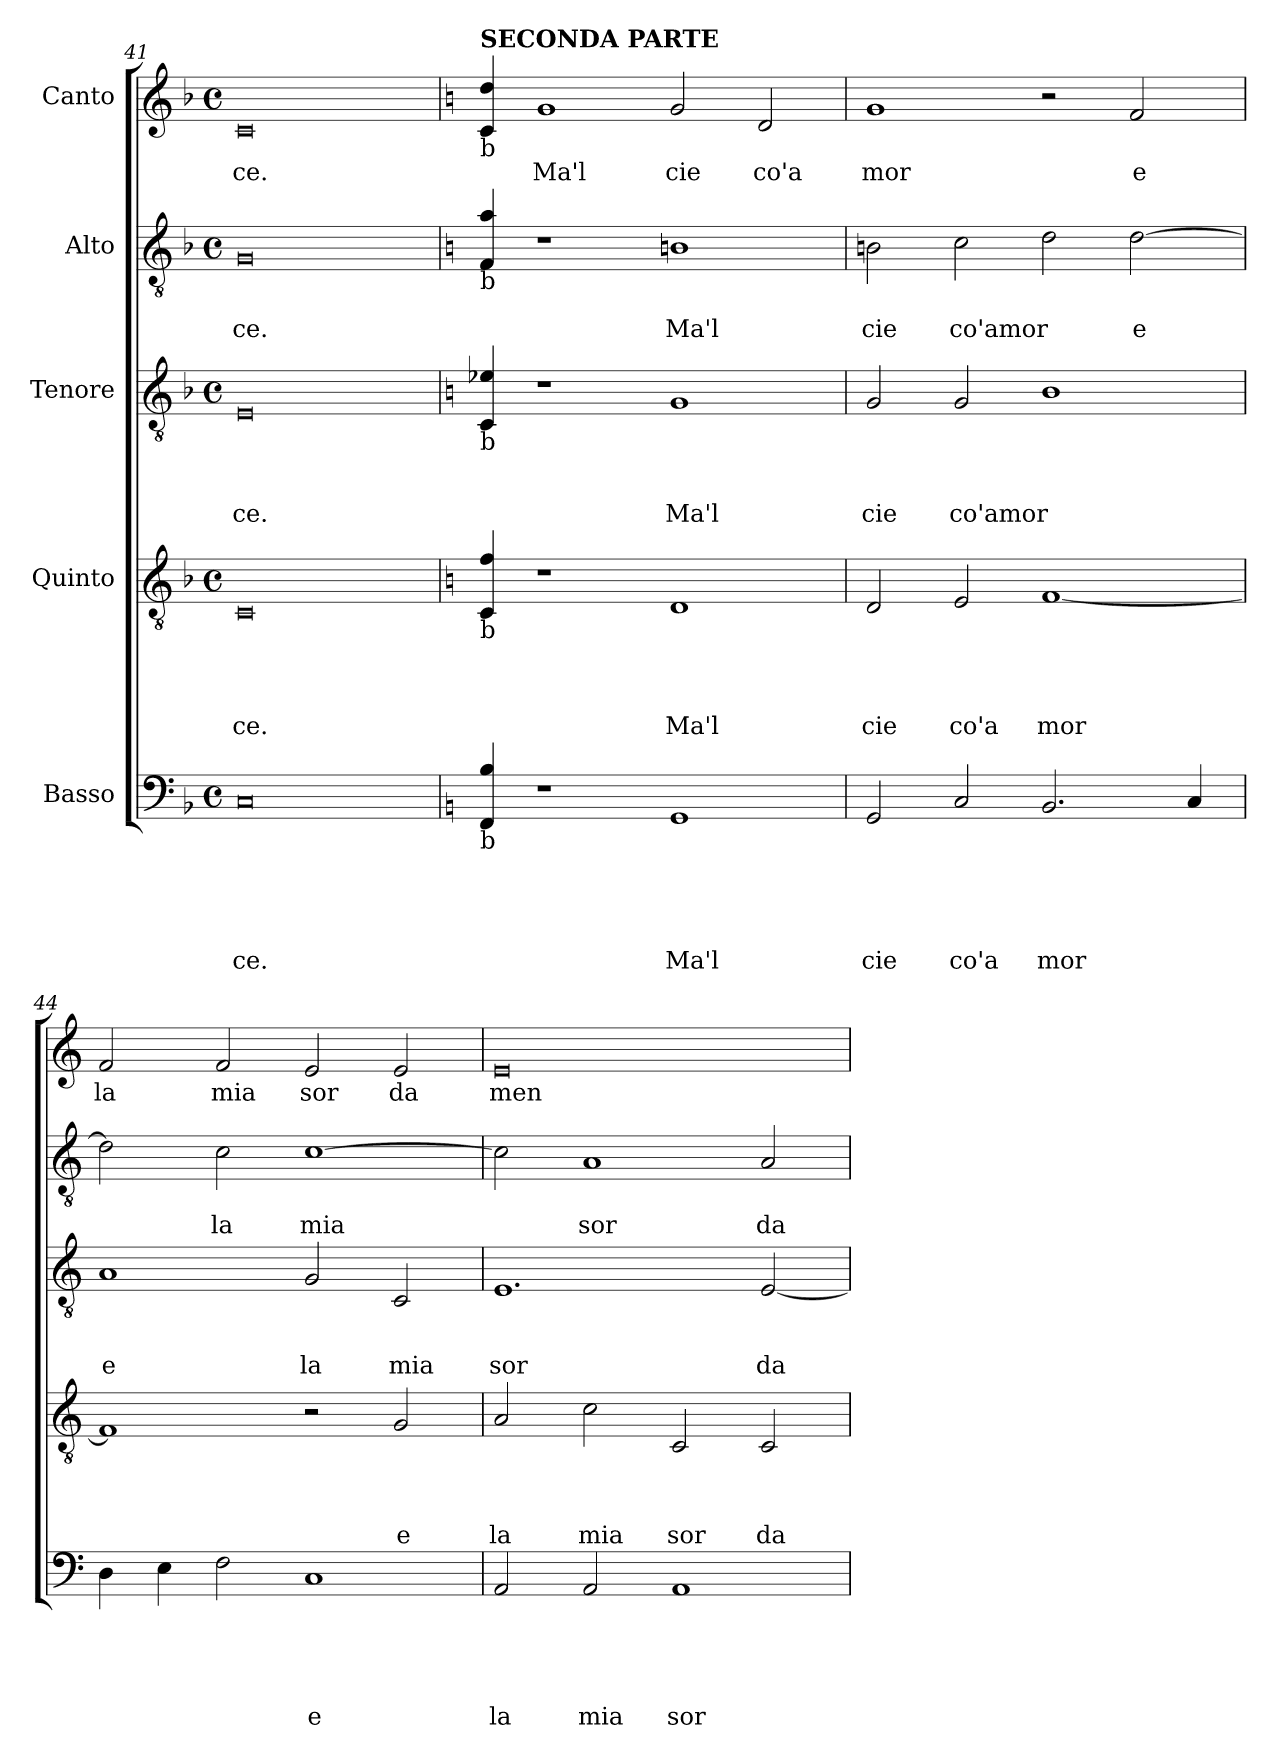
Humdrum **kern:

**kern	**text	**text	**text	**text	**text	**kern	**text	**text	**text	**text	**kern	**text	**text	**text	**kern	**text	**text	**kern	**text
*part5	*part5	*part5	*part5	*part5	*part5	*part4	*part4	*part4	*part4	*part4	*part3	*part3	*part3	*part3	*part2	*part2	*part2	*part1	*part1
*staff5	*staff5	*staff5	*staff5	*staff5	*staff5	*staff4	*staff4	*staff4	*staff4	*staff4	*staff3	*staff3	*staff3	*staff3	*staff2	*staff2	*staff2	*staff1	*staff1
*I"Basso	*	*	*	*	*	*I"Quinto	*	*	*	*	*I"Tenore	*	*	*	*I"Alto	*	*	*I"Canto	*
*clefF4	*	*	*	*	*	*clefGv2	*	*	*	*	*clefGv2	*	*	*	*clefGv2	*	*	*clefG2	*
*k[b-]	*	*	*	*	*	*k[b-]	*	*	*	*	*k[b-]	*	*	*	*k[b-]	*	*	*k[b-]	*
*F:	*	*	*	*	*	*F:	*	*	*	*	*F:	*	*	*	*F:	*	*	*F:	*
*M4/4	*	*	*	*	*	*M4/4	*	*	*	*	*M4/4	*	*	*	*M4/4	*	*	*M4/4	*
*met(c)	*	*	*	*	*	*met(c)	*	*	*	*	*met(c)	*	*	*	*met(c)	*	*	*met(c)	*
=41	=41	=41	=41	=41	=41	=41	=41	=41	=41	=41	=41	=41	=41	=41	=41	=41	=41	=41	=41
!	!	!	!	!	!LO:LY:b	!	!	!	!	!LO:LY:b	!	!	!	!LO:LY:b	!	!	!LO:LY:b	!	!LO:LY:b
0C	.	.	.	.	ce.	0C	.	.	.	-ce.	0E	.	.	ce.	0G	.	-ce.	0c	ce.
!!LO:LB:g=z
=42!	=42!	=42!	=42!	=42!	=42!	=42!	=42!	=42!	=42!	=42!	=42!	=42!	=42!	=42!	=42!	=42!	=42!	=42!	=42!
*k[]	*	*	*	*	*	*k[]	*	*	*	*	*k[]	*	*	*	*k[]	*	*	*k[]	*
*C:	*	*	*	*	*	*C:	*	*	*	*	*C:	*	*	*	*C:	*	*	*C:	*
!	!	!	!	!	!	!	!	!	!	!	!	!	!	!	!	!	!	!LO:TX:a:B:t=SECONDA PARTE	!
!	!	!	!	!	!	!	!	!	!	!	!	!	!	!	!	!	!	!LO:TX:b:t=b	!
!	!	!	!	!	!	!	!	!	!	!	!	!	!	!	!LO:TX:b:t=b	!	!	!	!
!	!	!	!	!	!	!	!	!	!	!	!LO:TX:b:t=b	!	!	!	!	!	!	!	!
!	!	!	!	!	!	!LO:TX:b:t=b	!	!	!	!	!	!	!	!	!	!	!	!	!
!LO:TX:b:t=b	!	!	!	!	!	!	!	!	!	!	!	!	!	!	!	!	!	!	!
4FF/ 4B/	.	.	.	.	.	4C/ 4f/	.	.	.	.	4C/ 4e-X/	.	.	.	4F/ 4a/	.	.	4c/ 4dd/	.
!	!	!	!	!	!	!	!	!	!	!	!	!	!	!	!	!	!	!	!LO:LY:b
1r	.	.	.	.	.	1r	.	.	.	.	1r	.	.	.	1r	.	.	1g	Ma'l
!	!	!	!	!	!LO:LY:b	!	!	!	!	!LO:LY:b	!	!	!	!LO:LY:b	!	!	!LO:LY:b	!	!LO:LY:b
1GG	.	.	.	.	Ma'l	1D	.	.	.	Ma'l	1G	.	.	Ma'l	1Bn	.	Ma'l	2g/	cie
!	!	!	!	!	!	!	!	!	!	!	!	!	!	!	!	!	!	!	!LO:LY:b
.	.	.	.	.	.	.	.	.	.	.	.	.	.	.	.	.	.	2d/	co'a
=43	=43	=43	=43	=43	=43	=43	=43	=43	=43	=43	=43	=43	=43	=43	=43	=43	=43	=43	=43
!	!	!	!	!	!LO:LY:b	!	!	!	!	!LO:LY:b	!	!	!	!LO:LY:b	!	!	!LO:LY:b	!	!LO:LY:b
2GG/	.	.	.	.	cie	2D/	.	.	.	cie	2G/	.	.	cie	2Bn\	.	cie	1g	mor
!	!	!	!	!	!LO:LY:b	!	!	!	!	!LO:LY:b	!	!	!	!LO:LY:b	!	!	!LO:LY:b	!	!
2C/	.	.	.	.	co'a	2E/	.	.	.	co'a	2G/	.	.	co'amor	2c\	.	co'amor	.	.
!	!	!	!	!	!LO:LY:b	!	!	!	!	!LO:LY:b	!	!	!	!	!	!	!	!	!
2.BB/	.	.	.	.	mor	[<1F	.	.	.	mor	1B	.	.	.	2d\	.	.	2r	.
!	!	!	!	!	!	!	!	!	!	!	!	!	!	!	!	!	!LO:LY:b	!	!LO:LY:b
.	.	.	.	.	.	.	.	.	.	.	.	.	.	.	[>2d\	.	e	2f/	e
4C/	.	.	.	.	.	.	.	.	.	.	.	.	.	.	.	.	.	.	.
=44	=44	=44	=44	=44	=44	=44	=44	=44	=44	=44	=44	=44	=44	=44	=44	=44	=44	=44	=44
!	!	!	!	!	!	!	!	!	!	!	!	!	!	!LO:LY:b	!	!	!	!	!LO:LY:b
4D\	.	.	.	.	.	1F]	.	.	.	.	1A	.	.	e	2d\]	.	.	2f/	la
4E\	.	.	.	.	.	.	.	.	.	.	.	.	.	.	.	.	.	.	.
!	!	!	!	!	!	!	!	!	!	!	!	!	!	!	!	!	!LO:LY:b	!	!LO:LY:b
2F\	.	.	.	.	.	.	.	.	.	.	.	.	.	.	2c\	.	la	2f/	mia
!	!	!	!	!	!LO:LY:b	!	!	!	!	!	!	!	!	!LO:LY:b	!	!	!LO:LY:b	!	!LO:LY:b
1C	.	.	.	.	e	2r	.	.	.	.	2G/	.	.	la	[>1c	.	mia	2e/	sor
!	!	!	!	!	!	!	!	!	!	!LO:LY:b	!	!	!	!LO:LY:b	!	!	!	!	!LO:LY:b
.	.	.	.	.	.	2G/	.	.	.	e	2C/	.	.	mia	.	.	.	2e/	da
=45	=45	=45	=45	=45	=45	=45	=45	=45	=45	=45	=45	=45	=45	=45	=45	=45	=45	=45	=45
!	!	!	!	!	!LO:LY:b	!	!	!	!	!LO:LY:b	!	!	!	!LO:LY:b	!	!	!	!	!LO:LY:b
2AA/	.	.	.	.	la	2A/	.	.	.	la	1.E	.	.	sor	2c\]	.	.	0e	men
!	!	!	!	!	!LO:LY:b	!	!	!	!	!LO:LY:b	!	!	!	!	!	!	!LO:LY:b	!	!
2AA/	.	.	.	.	mia	2c\	.	.	.	mia	.	.	.	.	1A	.	sor	.	.
!	!	!	!	!	!LO:LY:b	!	!	!	!	!LO:LY:b	!	!	!	!	!	!	!	!	!
1AA	.	.	.	.	sor	2C/	.	.	.	sor	.	.	.	.	.	.	.	.	.
!	!	!	!	!	!	!	!	!	!	!LO:LY:b	!	!	!	!LO:LY:b	!	!	!LO:LY:b	!	!
.	.	.	.	.	.	2C/	.	.	.	da	[<2E/	.	.	da	2A/	.	da	.	.
=	=	=	=	=	=	=	=	=	=	=	=	=	=	=	=	=	=	=	=
*-	*-	*-	*-	*-	*-	*-	*-	*-	*-	*-	*-	*-	*-	*-	*-	*-	*-	*-	*-
